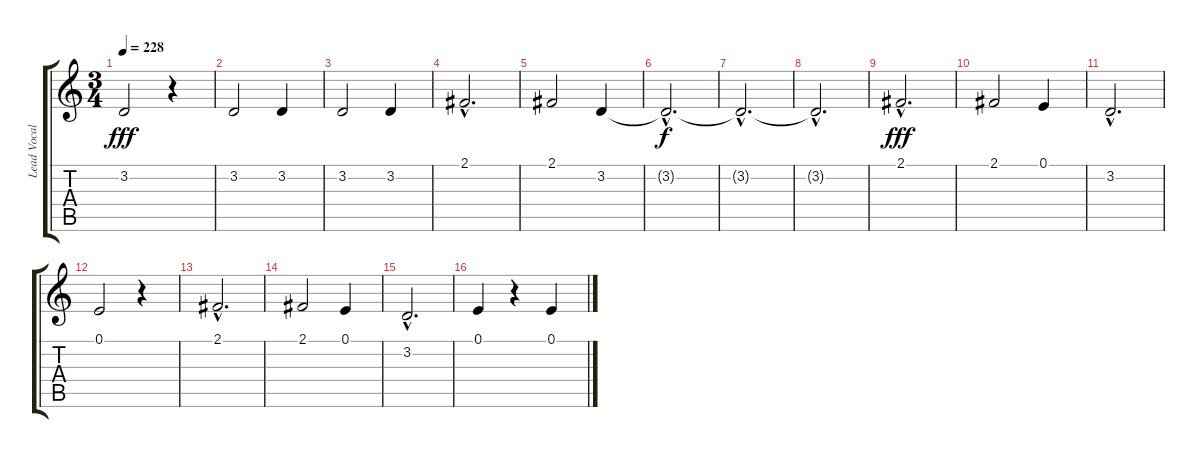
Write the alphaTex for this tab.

\track ("Lead Vocals" "Lead Vocal") {instrument clarinet}
\staff {score tabs}
\tuning (E4 B3 G3 D3 A2 E2) {hide}
\ts (3 4)
\tempo 228
\clef g2
\ks c
3.2.2{dy fff} r.4 |
3.2.2 3.2.4 |
3.2.2 3.2.4 |
2.1{hac}.2{d} |
2.1.2 3.2.4 |
3.2{hac t}.2{d dy f} |
3.2{hac t}.2{d} |
3.2{hac t}.2{d} |
2.1{hac}.2{d dy fff} |
2.1.2 0.1.4 |
3.2{hac}.2{d} |
0.1.2 r.4 |
2.1{hac}.2{d} |
2.1.2 0.1.4 |
3.2{hac}.2{d} |
0.1.4 r.4 0.1.4
